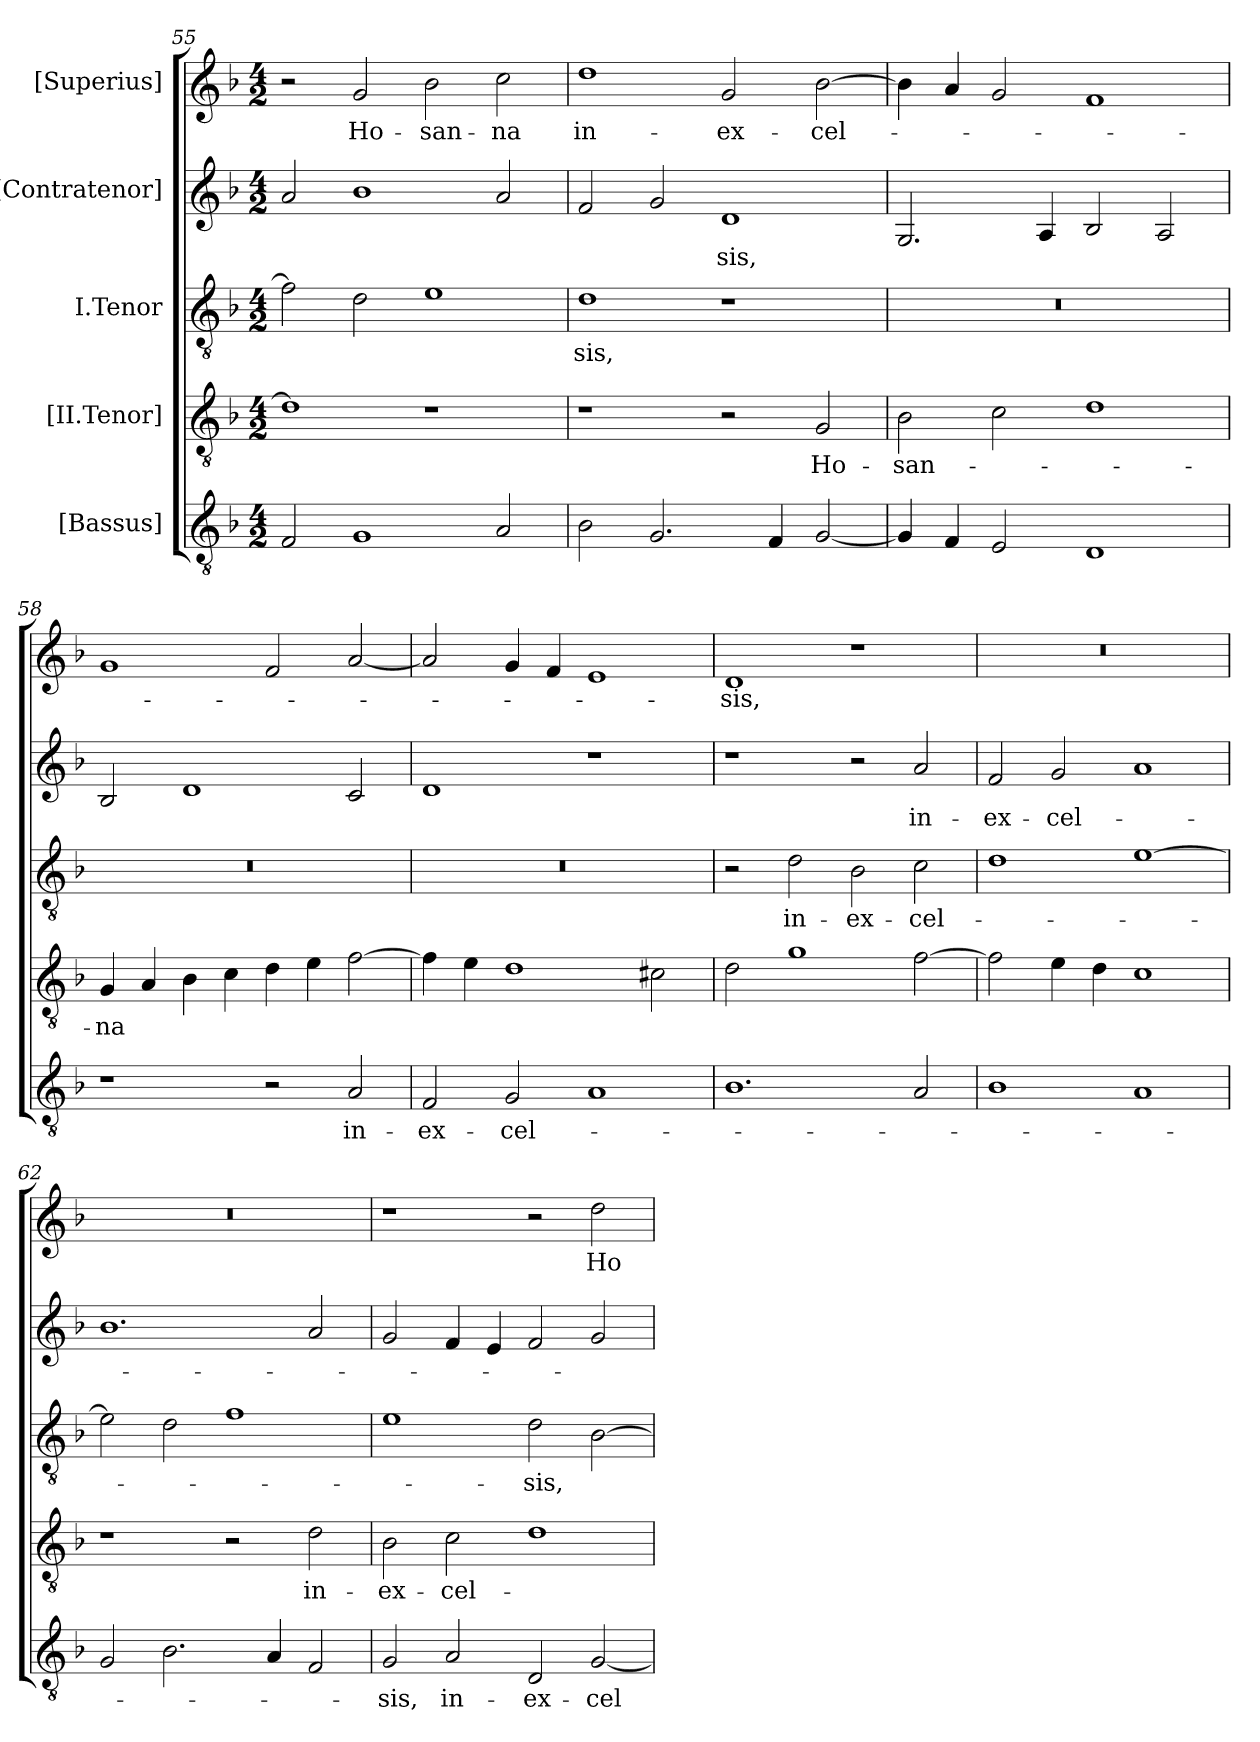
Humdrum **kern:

**kern	**text	**kern	**text	**kern	**text	**kern	**text	**kern	**text
*part5	*part5	*part4	*part4	*part3	*part3	*part2	*part2	*part1	*part1
*staff5	*staff5	*staff4	*staff4	*staff3	*staff3	*staff2	*staff2	*staff1	*staff1
*I"[Bassus]	*	*I"[II.Tenor]	*	*I"I.Tenor	*	*I"[Contratenor]	*	*I"[Superius]	*
*clefGv2	*	*clefGv2	*	*clefGv2	*	*clefG2	*	*clefG2	*
*k[b-]	*	*k[b-]	*	*k[b-]	*	*k[b-]	*	*k[b-]	*
*M4/2	*	*M4/2	*	*M4/2	*	*M4/2	*	*M4/2	*
=55	=55	=55	=55	=55	=55	=55	=55	=55	=55
2F/	.	1d\]	.	2f\]	.	2a/	.	2r	.
1G/	.	.	.	2d\	.	1b-\	.	2g/	Ho-
.	.	1r	.	1e\	.	.	.	2b-\	-san-
2A/	.	.	.	.	.	2a/	.	2cc\	-na
=56	=56	=56	=56	=56	=56	=56	=56	=56	=56
2B-\	.	1r	.	1d\	-sis,	2f/	.	1dd\	in-
2.G/	.	.	.	.	.	2g/	.	.	.
.	.	2r	.	1r	.	1d/	-sis,	2g/	ex-
4F/	.	.	.	.	.	.	.	.	.
[2G/	.	2G/	Ho-	.	.	.	.	[2b-\	-cel-
=57	=57	=57	=57	=57	=57	=57	=57	=57	=57
4G/]	.	2B-\	-san-	0r	.	2.G/	.	4b-\]	.
4F/	.	.	.	.	.	.	.	4a/	.
2E/	.	2c\	.	.	.	.	.	2g/	.
.	.	.	.	.	.	4A/	.	.	.
1D/	.	1d\	.	.	.	2B-/	.	1f/	.
.	.	.	.	.	.	2A/	.	.	.
=58	=58	=58	=58	=58	=58	=58	=58	=58	=58
1r	.	4G/	-na	0r	.	2B-/	.	1g/	.
.	.	4A/	.	.	.	.	.	.	.
.	.	4B-\	.	.	.	1d/	.	.	.
.	.	4c\	.	.	.	.	.	.	.
2r	.	4d\	.	.	.	.	.	2f/	.
.	.	4e\	.	.	.	.	.	.	.
2A/	in-	[2f\	.	.	.	2c/	.	[2a/	.
=59	=59	=59	=59	=59	=59	=59	=59	=59	=59
2F/	ex-	4f\]	.	0r	.	1d/	.	2a/]	.
.	.	4e\	.	.	.	.	.	.	.
2G/	-cel-	1d\	.	.	.	.	.	4g/	.
.	.	.	.	.	.	.	.	4f/	.
1A/	.	.	.	.	.	1r	.	1e/	.
.	.	2c#X\	.	.	.	.	.	.	.
=60	=60	=60	=60	=60	=60	=60	=60	=60	=60
1.B-\	.	2d\	.	2r	.	1r	.	1d/	-sis,
.	.	1g\	.	2d\	in-	.	.	.	.
.	.	.	.	2B-\	ex-	2r	.	1r	.
2A/	.	[2f\	.	2c\	-cel-	2a/	in-	.	.
=61	=61	=61	=61	=61	=61	=61	=61	=61	=61
1B-\	.	2f\]	.	1d\	.	2f/	ex-	0r	.
.	.	4e\	.	.	.	2g/	-cel-	.	.
.	.	4d\	.	.	.	.	.	.	.
1A/	.	1c\	.	[1e\	.	1a/	.	.	.
=62	=62	=62	=62	=62	=62	=62	=62	=62	=62
2G/	.	1r	.	2e\]	.	1.b-\	.	0r	.
2.B-\	.	.	.	2d\	.	.	.	.	.
.	.	2r	.	1f\	.	.	.	.	.
4A/	.	.	.	.	.	.	.	.	.
2F/	.	2d\	in-	.	.	2a/	.	.	.
=63	=63	=63	=63	=63	=63	=63	=63	=63	=63
2G/	-sis,	2B-\	ex-	1e\	.	2g/	.	1r	.
2A/	in-	2c\	-cel-	.	.	4f/	.	.	.
.	.	.	.	.	.	4e/	.	.	.
2D/	ex-	1d\	.	2d\	-sis,	2f/	.	2r	.
[2G/	-cel-	.	.	[2B-\	.	2g/	.	2dd\	Ho-
=	=	=	=	=	=	=	=	=	=
*-	*-	*-	*-	*-	*-	*-	*-	*-	*-
